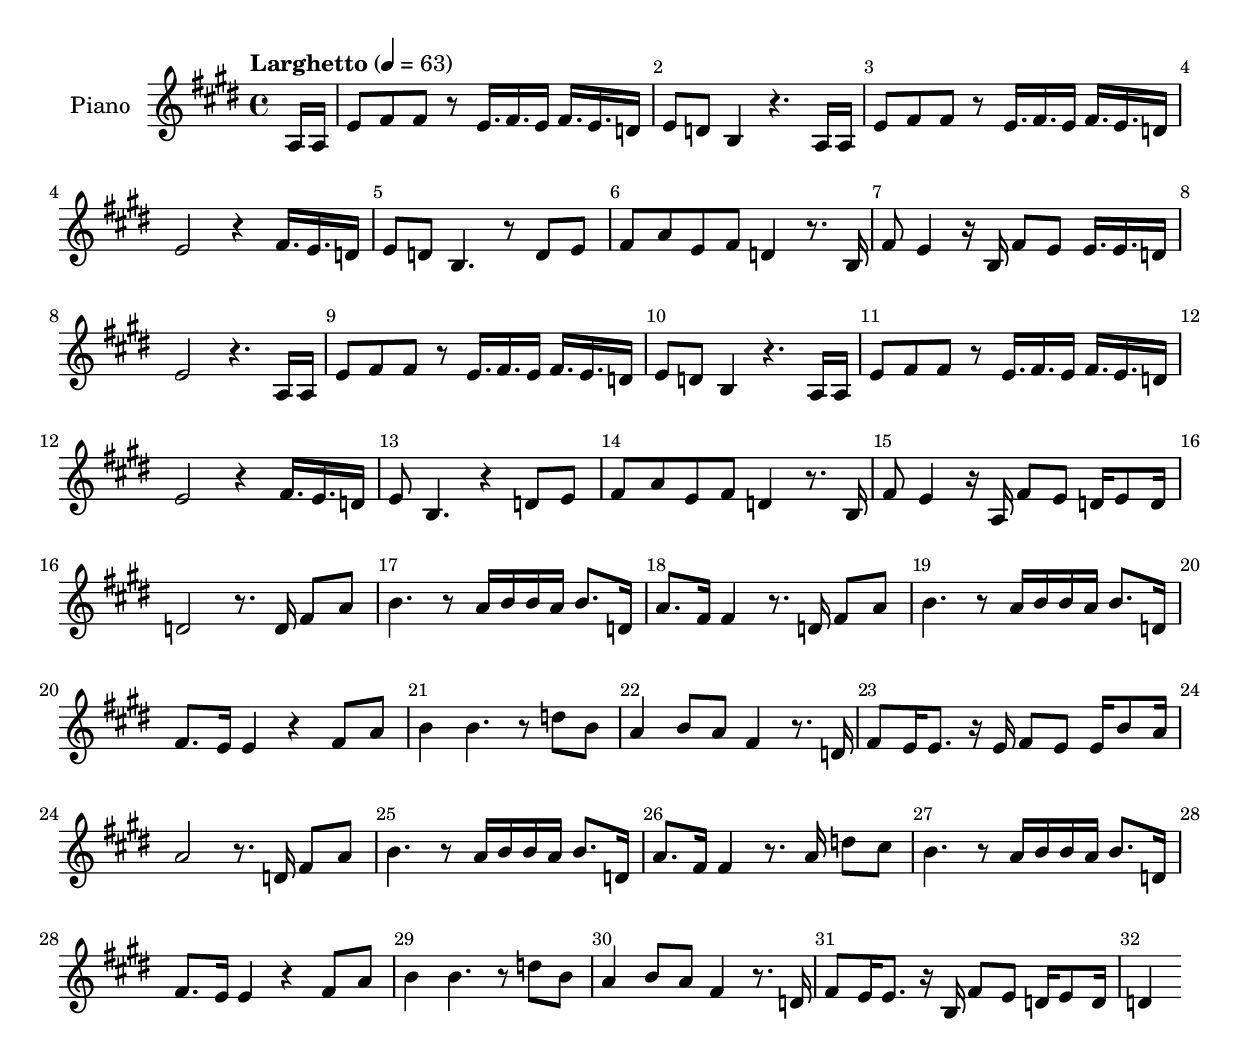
\version "2.24.0"

% https://lilypond.org/doc/v2.22/Documentation/learning/staff-groups
% https://lilypond.org/doc/v2.22/Documentation/learning/solo-piano

% meta.ly

meta = {

  % https://en.wikipedia.org/wiki/Tempo
  \tempo "Larghetto" 4 = 63
  % \tempo "Larghetto" 4 = 100
  \key d \major

  % \numericTimeSignature \time 4/4
  \time 4/4

  % https://lilypond.org/doc/v2.23/Documentation/notation/bars#bar-numbers
  \override Score.BarNumber.break-visibility = ##(#t #t #t)

}


% upper.ly
% melody (main theme)

upper = \transpose c d \relative d {

  \meta
  \clef "treble"

  % \relative
  % \fixed

  % \repeat unfold _ r1


  % https://lilypond.org/doc/v2.24/Documentation/learning/advanced-rhythmic-commands#partial-measure
  % https://lilypond.org/doc/v2.24/Documentation/music-glossary/anacrusis
  \partial 8 g16g | 

  % https://lilypond.org/doc/v2.24/Documentation/notation/long-repeats#written_002dout-repeats
  % https://lilypond.org/doc/v2.24/Documentation/notation/using-repeats-with-midi
  \unfoldRepeats

  \repeat volta 2 \relative d' {

    | d8e e8r d16.e16.d16 e16.d16.c16 | d8c a4 r4.

    g16g | d'8e e8r d16.e16.d16 e16.d16.c16 | d2 r4

    e16.d16.c16 |

    \alternative {

      \volta 1 \relative d' {

        | d8c a4.r8 c8d | e8g d8e c4 r8.

        a16 | e'8 d4 r16a e'8d d16.d16.c16 | d2 r4.

        g,16g |

      }

      \volta 2 \relative d' {

        | d8 a4. r4

        c8d | e8g d8e c4 r8.

        a16 | e'8 d4 r16g, e'8d c16d8c16 | c2 r8.

        c16 e8g |

      }

    }

  }

  % \resetRelativeOctave d''

  % https://lilypond.org/doc/v2.23/Documentation/notation/long-repeats#other-variation-in-repeated-sections
  % \repeat volta 2 \relative d'' {
  % AlternativeBlock.Ending ok
  % AlternativeBlock.Within conflict

  \repeat unfold 2 \relative d'' {

    | a4. r8

    g16a16a16g a8.c,16 | g'8. e16 e4 r8.

    % AlternativeBlock.Within
    \alternative {
      \volta 1 {
        c16 e8g | a4. r8
      }
      \volta 2 {
        g16 c8b | a4. r8
      }
    }

    g16a16a16g a8.c,16 | e8.d16 d4 r4

    e8g | a4 a4.r8

    c8a | g4 a8g e4 r8.

    c16 |

    % AlternativeBlock.Ending
    \alternative {

      \volta 1 {

        | e8 d16d8. r16

        d e8d d16a'8g16 | g2 r8.

        c,16 e8g |

      }

      \volta 2 {

        | e8 d16d8. r16

        a e'8d c16d8c16 | c4

      }

    }

  }

}


% \include "accompanimentfunc.ly"
% \include "lower.ly"

\score {
  \new PianoStaff \with { instrumentName = "Piano" }
  <<
    \new Staff = "upper" \upper
    % \new Staff = "lower" \lower
  >>
  \layout { }
  \midi { }
}
